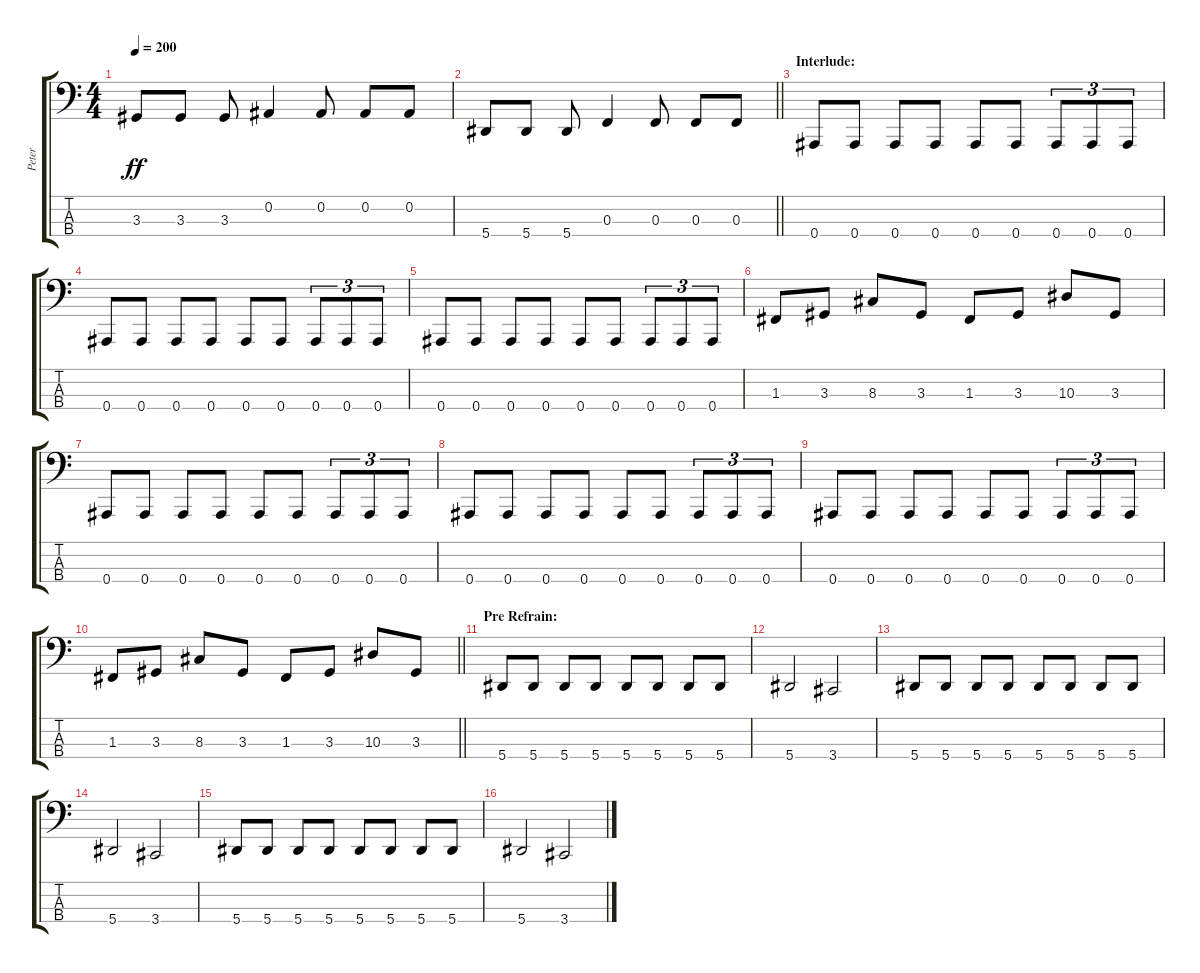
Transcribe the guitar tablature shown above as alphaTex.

\track ("Peter" "Peter") {instrument electricbassfinger}
\staff {score tabs}
\tuning (Eb2 Bb1 F1 Bb0) {hide}
\ts (4 4)
\tempo 200
\clef f4
\ks c
3.3.8{dy ff} 3.3.8 3.3.8 0.2.4 0.2.8 0.2.8 0.2.8 |
\barLineRight lightlight
5.4.8 5.4.8 5.4.8 0.3.4 0.3.8 0.3.8 0.3.8 |
\section ("" "Interlude:")
0.4.8 0.4.8 0.4.8 0.4.8 0.4.8 0.4.8 0.4.8{tu (3 2)} 0.4.8{tu (3 2)} 0.4.8{tu (3 2)} |
0.4.8 0.4.8 0.4.8 0.4.8 0.4.8 0.4.8 0.4.8{tu (3 2)} 0.4.8{tu (3 2)} 0.4.8{tu (3 2)} |
0.4.8 0.4.8 0.4.8 0.4.8 0.4.8 0.4.8 0.4.8{tu (3 2)} 0.4.8{tu (3 2)} 0.4.8{tu (3 2)} |
1.3.8 3.3.8 8.3.8 3.3.8 1.3.8 3.3.8 10.3.8 3.3.8 |
0.4.8 0.4.8 0.4.8 0.4.8 0.4.8 0.4.8 0.4.8{tu (3 2)} 0.4.8{tu (3 2)} 0.4.8{tu (3 2)} |
0.4.8 0.4.8 0.4.8 0.4.8 0.4.8 0.4.8 0.4.8{tu (3 2)} 0.4.8{tu (3 2)} 0.4.8{tu (3 2)} |
0.4.8 0.4.8 0.4.8 0.4.8 0.4.8 0.4.8 0.4.8{tu (3 2)} 0.4.8{tu (3 2)} 0.4.8{tu (3 2)} |
\barLineRight lightlight
1.3.8 3.3.8 8.3.8 3.3.8 1.3.8 3.3.8 10.3.8 3.3.8 |
\section ("" "Pre Refrain:")
5.4.8 5.4.8 5.4.8 5.4.8 5.4.8 5.4.8 5.4.8 5.4.8 |
5.4.2 3.4.2 |
5.4.8 5.4.8 5.4.8 5.4.8 5.4.8 5.4.8 5.4.8 5.4.8 |
5.4.2 3.4.2 |
5.4.8 5.4.8 5.4.8 5.4.8 5.4.8 5.4.8 5.4.8 5.4.8 |
5.4.2 3.4.2
